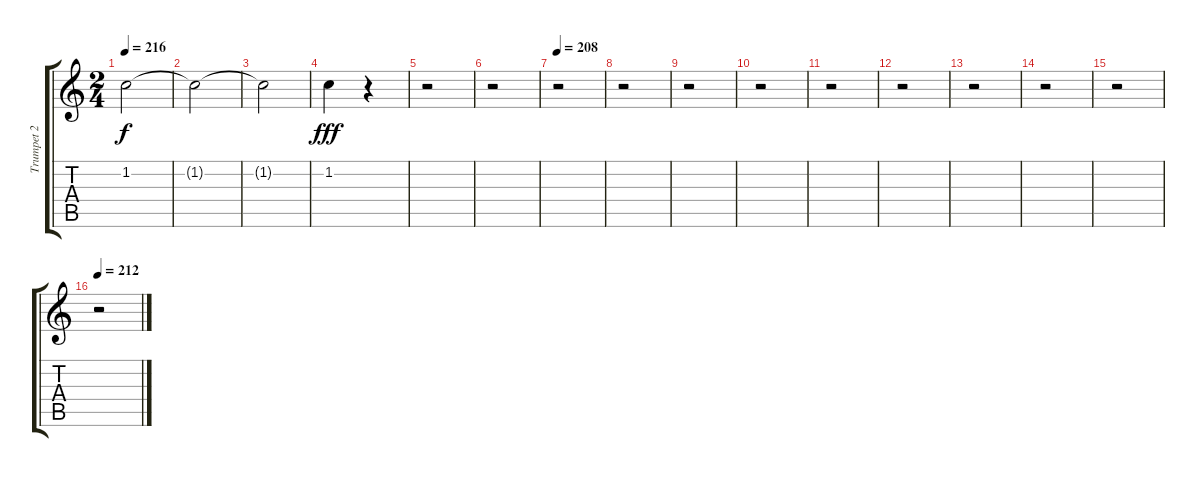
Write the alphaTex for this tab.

\track ("Trumpet 2" "Trumpet 2") {instrument acousticguitarnylon}
\staff {score tabs}
\tuning (E4 B3 G3 D3 A2 E2) {hide}
\ts (2 4)
\tempo 216
\clef g2
\ks c
1.2{t}.2{dy f} |
1.2{t}.2 |
1.2{t}.2 |
1.2.4{dy fff} r.4 |
r.2 |
r.2 |
\tempo 208
r.2 |
r.2 |
r.2 |
r.2 |
r.2 |
r.2 |
r.2 |
r.2 |
r.2 |
\tempo 212
r.2
